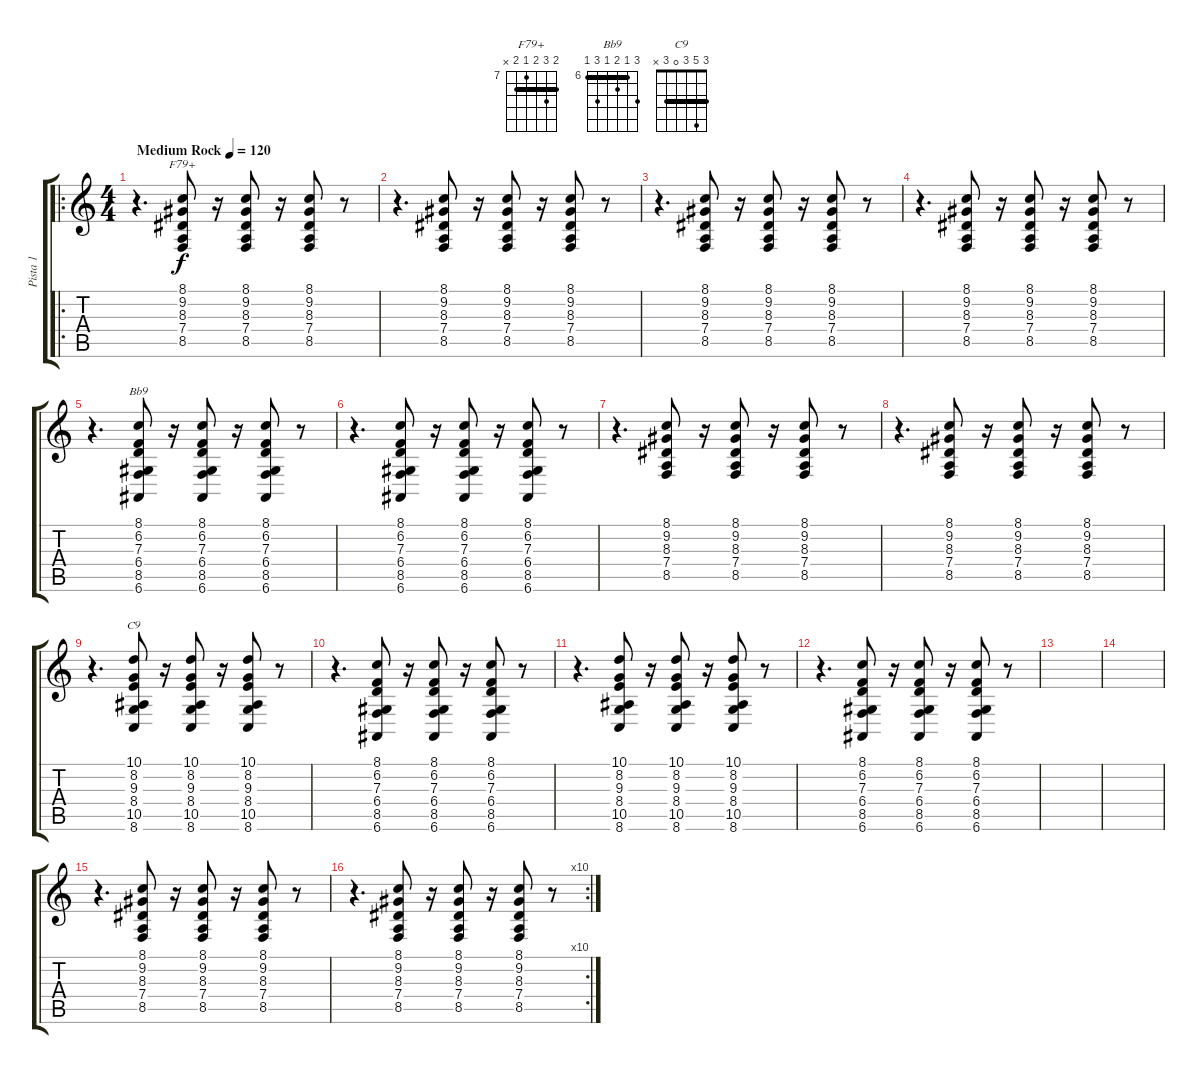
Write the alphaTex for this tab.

\track ("Pista 1" "Pista 1") {instrument pad3polysynth}
\staff {score tabs}
\tuning (E4 B3 G3 D3 A2 E2) {hide}
\chord ("F79+" 8 9 8 7 8 x) {firstfret 7 barre 8}
\chord ("Bb9" 8 6 7 6 8 6) {firstfret 6 barre 6}
\chord ("C9" 3 5 3 0 3 x) {barre 3}
\ro
\ts (4 4)
\tempo (120 "Medium Rock")
\clef g2
\ks c
r.4{d dy f instrument pad3polysynth} (8.1 9.2 8.3 7.4 8.5).8{ch "F79+"} r.16 (8.1 9.2 8.3 7.4 8.5).8 r.16 (8.1 9.2 8.3 7.4 8.5).8 r.8 |
r.4{d} (8.1 9.2 8.3 7.4 8.5).8 r.16 (8.1 9.2 8.3 7.4 8.5).8 r.16 (8.1 9.2 8.3 7.4 8.5).8 r.8 |
r.4{d} (8.1 9.2 8.3 7.4 8.5).8 r.16 (8.1 9.2 8.3 7.4 8.5).8 r.16 (8.1 9.2 8.3 7.4 8.5).8 r.8 |
r.4{d} (8.1 9.2 8.3 7.4 8.5).8 r.16 (8.1 9.2 8.3 7.4 8.5).8 r.16 (8.1 9.2 8.3 7.4 8.5).8 r.8 |
r.4{d} (8.1 6.2 7.3 6.4 8.5 6.6).8{ch "Bb9"} r.16 (8.1 6.2 7.3 6.4 8.5 6.6).8 r.16 (8.1 6.2 7.3 6.4 8.5 6.6).8 r.8 |
r.4{d} (8.1 6.2 7.3 6.4 8.5 6.6).8 r.16 (8.1 6.2 7.3 6.4 8.5 6.6).8 r.16 (8.1 6.2 7.3 6.4 8.5 6.6).8 r.8 |
r.4{d} (8.1 9.2 8.3 7.4 8.5).8 r.16 (8.1 9.2 8.3 7.4 8.5).8 r.16 (8.1 9.2 8.3 7.4 8.5).8 r.8 |
r.4{d} (8.1 9.2 8.3 7.4 8.5).8 r.16 (8.1 9.2 8.3 7.4 8.5).8 r.16 (8.1 9.2 8.3 7.4 8.5).8 r.8 |
r.4{d} (10.1 8.2 9.3 8.4 10.5 8.6).8{ch "C9"} r.16 (10.1 8.2 9.3 8.4 10.5 8.6).8 r.16 (10.1 8.2 9.3 8.4 10.5 8.6).8 r.8 |
r.4{d} (8.1 6.2 7.3 6.4 8.5 6.6).8 r.16 (8.1 6.2 7.3 6.4 8.5 6.6).8 r.16 (8.1 6.2 7.3 6.4 8.5 6.6).8 r.8 |
r.4{d} (10.1 8.2 9.3 8.4 10.5 8.6).8 r.16 (10.1 8.2 9.3 8.4 10.5 8.6).8 r.16 (10.1 8.2 9.3 8.4 10.5 8.6).8 r.8 |
r.4{d} (8.1 6.2 7.3 6.4 8.5 6.6).8 r.16 (8.1 6.2 7.3 6.4 8.5 6.6).8 r.16 (8.1 6.2 7.3 6.4 8.5 6.6).8 r.8 |
|
|
r.4{d} (8.1 9.2 8.3 7.4 8.5).8 r.16 (8.1 9.2 8.3 7.4 8.5).8 r.16 (8.1 9.2 8.3 7.4 8.5).8 r.8 |
\rc 10
r.4{d} (8.1 9.2 8.3 7.4 8.5).8 r.16 (8.1 9.2 8.3 7.4 8.5).8 r.16 (8.1 9.2 8.3 7.4 8.5).8 r.8
